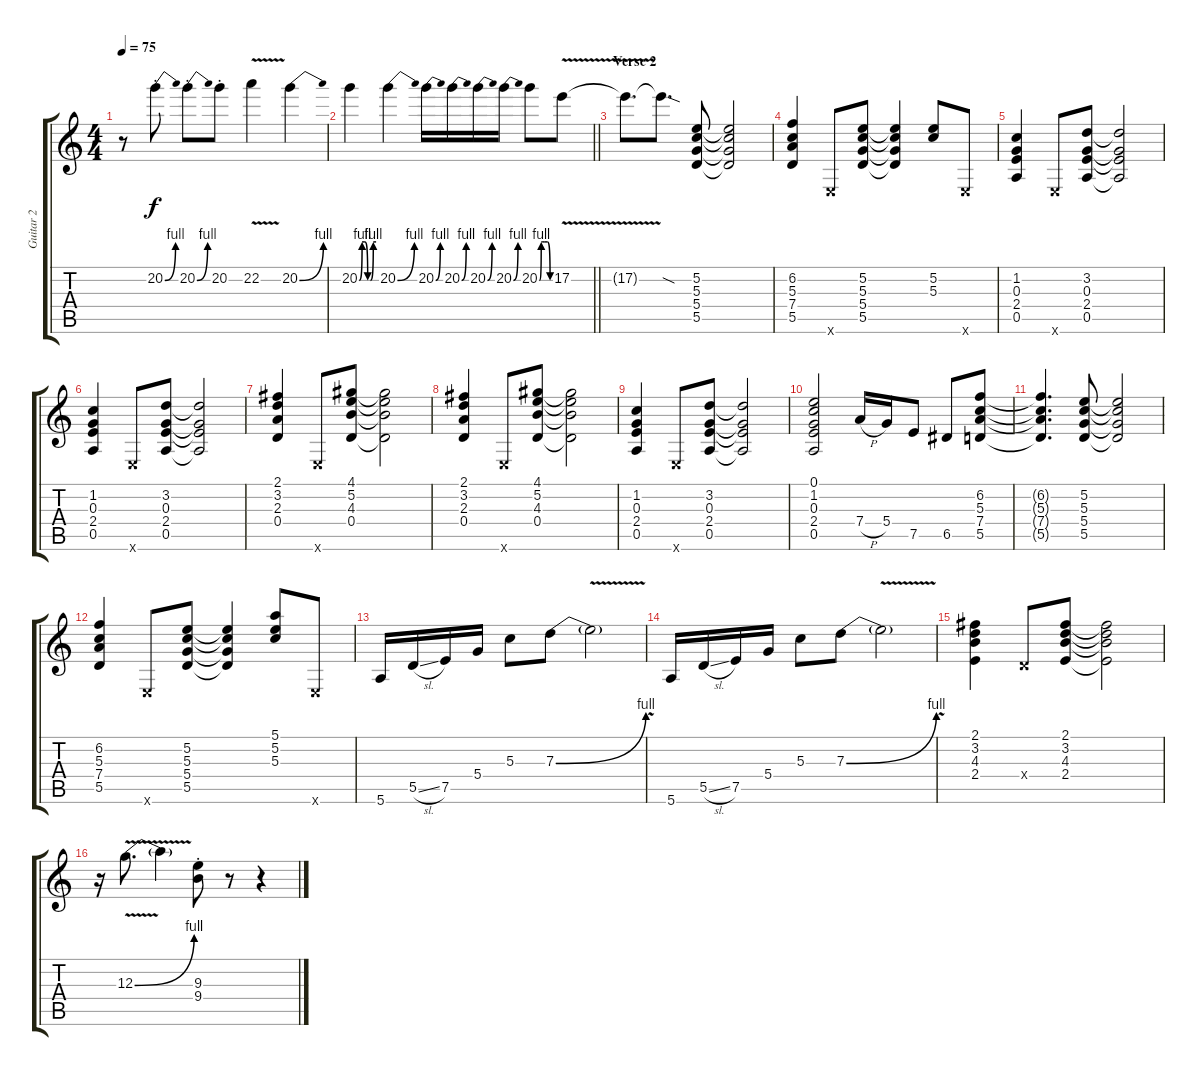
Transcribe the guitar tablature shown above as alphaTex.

\track ("Guitar 2" "Guitar 2") {instrument overdrivenguitar}
\staff {score tabs}
\tuning (E4 B3 G3 D3 A2 E2) {hide}
\ts (4 4)
\tempo 75
\clef g2
\ks c
r.8{dy f} 20.2{be (bend 0 0 60 4) st}.8 20.2{be (bend 0 0 60 4) st}.8 20.2{st}.8 22.2{v}.4 20.2{be (bend 0 0 60 4)}.4 |
\barLineRight lightlight
20.2{be (custom 0 0 10 4 20 4 30 0 40 0 50 4 60 4)}.4 20.2{be (bend 0 0 60 4)}.4 20.2{be (bend 0 0 60 4)}.16 20.2{be (bend 0 0 60 4)}.16 20.2{be (bend 0 0 60 4)}.16 20.2{be (bend 0 0 60 4)}.16 20.2{be (custom 0 0 10 4 20 4 30 4 45 4 60 0)}.8 17.2{v}.8 |
\section ("" "Verse 2")
17.2{t}.8{d} 17.2{sod t}.8{d} (5.2 5.3 5.4 5.5).8 (5.2{t} 5.3{t} 5.4{t} 5.5{t}).2 |
(6.2 5.3 7.4 5.5).4 0.6{x}.8 (5.2 5.3 5.4 5.5).8 (5.2{t} 5.3{t} 5.4{t} 5.5{t}).4 (5.2 5.3).8 0.6{x}.8 |
(1.2 0.3 2.4 0.5).4 0.6{x}.8 (3.2 0.3 2.4 0.5).8 (3.2{t} 0.3{t} 2.4{t} 0.5{t}).2 |
(1.2 0.3 2.4 0.5).4 0.6{x}.8 (3.2 0.3 2.4 0.5).8 (3.2{t} 0.3{t} 2.4{t} 0.5{t}).2 |
(2.1 3.2 2.3 0.4).4 0.6{x}.8 (4.1 5.2 4.3 0.4).8 (4.1{t} 5.2{t} 4.3{t} 0.4{t}).2 |
(2.1 3.2 2.3 0.4).4 0.6{x}.8 (4.1 5.2 4.3 0.4).8 (4.1{t} 5.2{t} 4.3{t} 0.4{t}).2 |
(1.2 0.3 2.4 0.5).4 0.6{x}.8 (3.2 0.3 2.4 0.5).8 (3.2{t} 0.3{t} 2.4{t} 0.5{t}).2 |
(0.1 1.2 0.3 2.4 0.5).2 7.4{h}.16 5.4.16 7.5.8 6.5.8 (6.2 5.3 7.4 5.5).8 |
(6.2{t} 5.3{t} 7.4{t} 5.5{t}).4{d} (5.2 5.3 5.4 5.5).8 (5.2{t} 5.3{t} 5.4{t} 5.5{t}).2 |
(6.2 5.3 7.4 5.5).4 0.6{x}.8 (5.2 5.3 5.4 5.5).8 (5.2{t} 5.3{t} 5.4{t} 5.5{t}).4 (5.1 5.2 5.3).8 0.6{x}.8 |
5.6.16 5.5{sl}.16 7.5.16 5.4.16 5.3.8 7.3{be (bend 0 0 60 4)}.8 7.3{v t}.2 |
5.6.16 5.5{sl}.16 7.5.16 5.4.16 5.3.8 7.3{be (bend 0 0 60 4)}.8 7.3{v t}.2 |
(2.1 3.2 4.3 2.4).4 0.4{x}.8 (2.1 3.2 4.3 2.4).8 (2.1{t} 3.2{t} 4.3{t} 2.4{t}).2 |
r.16 12.3{be (bend 0 0 60 4) v}.8{d} 12.3{t}.4 (9.3 9.4{st}).8 r.8 r.4
